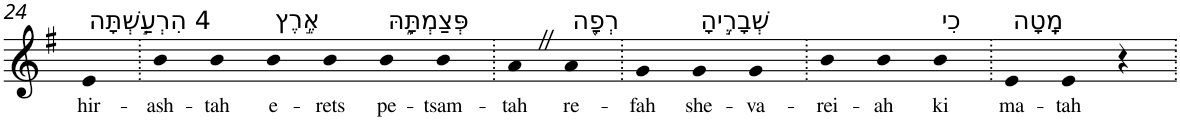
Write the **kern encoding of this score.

**kern	**text
*part1	*part1
*staff1	*staff1
*I"Piano	*
*I'Pno	*
!!LO:PB:g=z
*clefG2	*
*k[f#]	*
*G:	*
=24	=24
!LO:TX:a:t=4 הִרְעַ֣שְׁתָּה	!
!	!LO:LY:b
4e	hir-
=25.	=25.
!	!LO:LY:b
4b	-ash-
!	!LO:LY:b
4b	-tah
!LO:TX:a:t=אֶ֣רֶץ	!
!	!LO:LY:b
4b	e-
!	!LO:LY:b
4b	-rets
!LO:TX:a:t=פְּצַמְתָּ֑הּ	!
!	!LO:LY:b
4b	pe-
!	!LO:LY:b
4b	-tsam-
=26.	=26.
!	!LO:LY:b
4aZ	-tah
!LO:TX:a:t=רְפָ֖ה	!
!	!LO:LY:b
4a	re-
=27.	=27.
!	!LO:LY:b
4g	-fah
!LO:TX:a:t=שְׁבָרֶ֣יהָ	!
!	!LO:LY:b
4g	she-
!	!LO:LY:b
4g	-va-
=28.	=28.
!	!LO:LY:b
4b	-rei-
!	!LO:LY:b
4b	-ah
!LO:TX:a:t=כִי	!
!	!LO:LY:b
4b	ki
=29.	=29.
!LO:TX:a:t=מָֽטָה	!
!	!LO:LY:b
4e	ma-
!	!LO:LY:b
4e	-tah
4r	.
=.	=.
*-	*-
